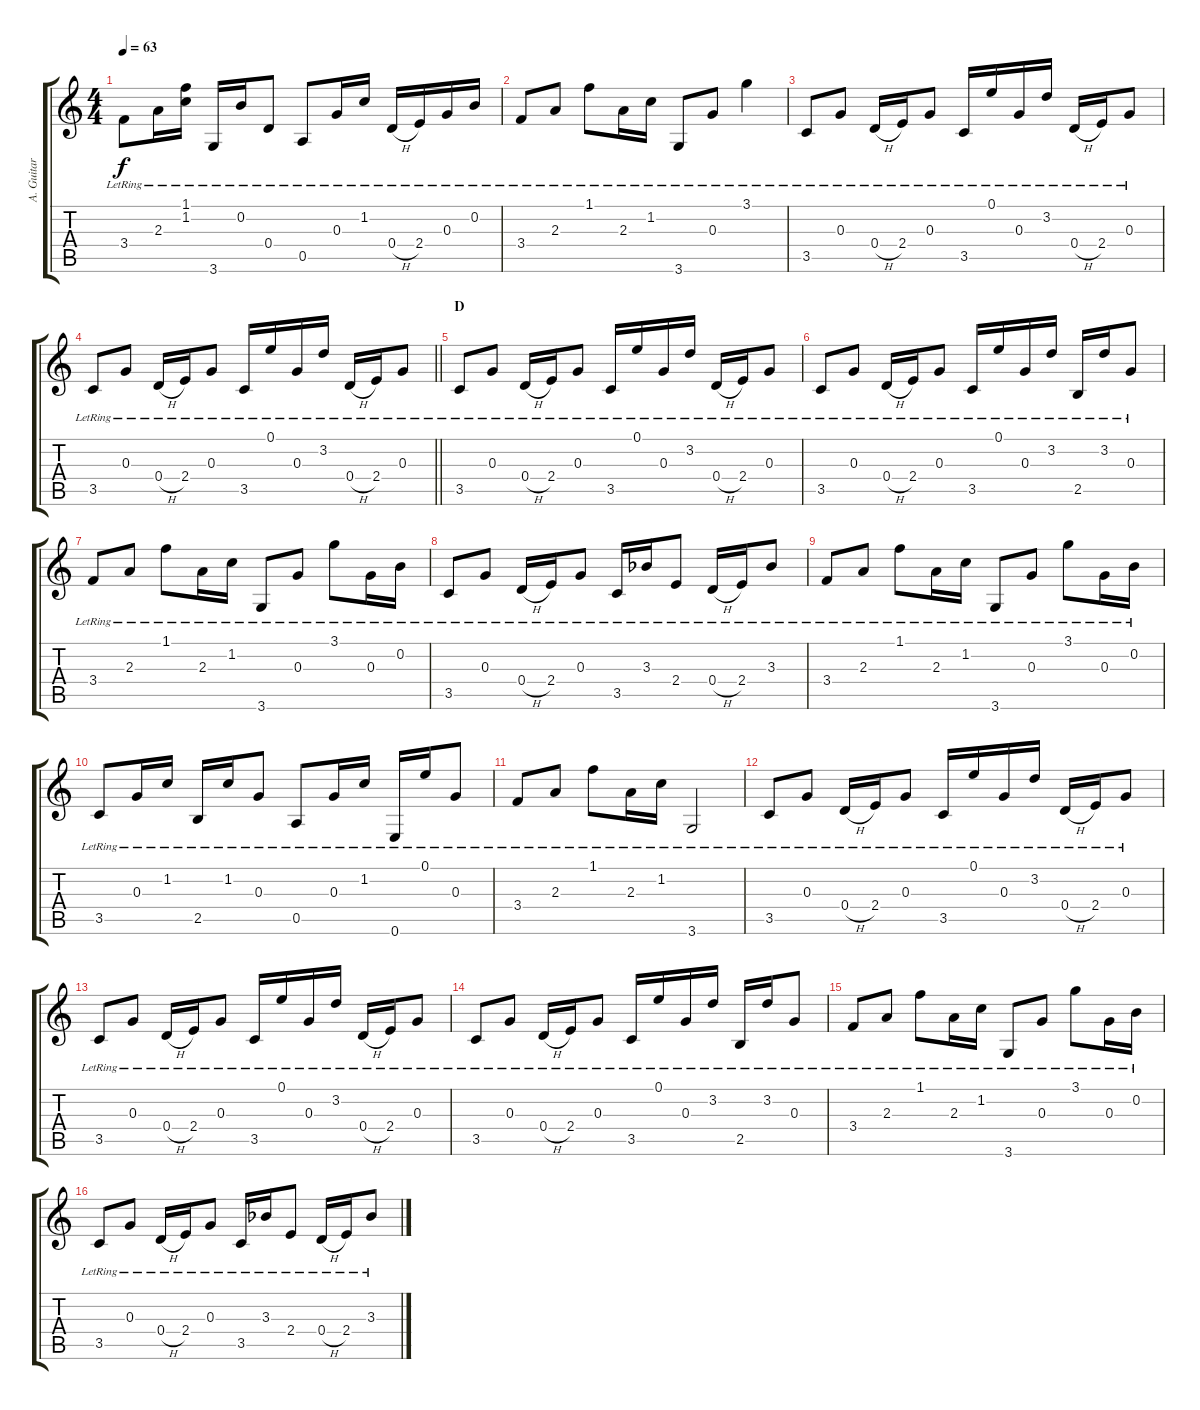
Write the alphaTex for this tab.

\track ("A. Guitar" "A. Guitar") {instrument acousticguitarsteel}
\staff {score tabs}
\tuning (E4 B3 G3 D3 A2 E2) {hide}
\ts (4 4)
\tempo 63
\clef g2
\ks c
3.4{lr}.8{dy f} 2.3{lr}.16 (1.1{lr} 1.2{lr}).16 3.6{lr}.16 0.2{lr}.16 0.4{lr}.8 0.5{lr}.8 0.3{lr}.16 1.2{lr}.16 0.4{h lr}.16 2.4{lr}.16 0.3{lr}.16 0.2{lr}.16 |
3.4{lr}.8 2.3{lr}.8 1.1{lr}.8 2.3{lr}.16 1.2{lr}.16 3.6{lr}.8 0.3{lr}.8 3.1{lr}.4 |
3.5{lr}.8 0.3{lr}.8 0.4{h lr}.16 2.4{lr}.16 0.3{lr}.8 3.5{lr}.16 0.1{lr}.16 0.3{lr}.16 3.2{lr}.16 0.4{h lr}.16 2.4{lr}.16 0.3{lr}.8 |
\barLineRight lightlight
3.5{lr}.8 0.3{lr}.8 0.4{h lr}.16 2.4{lr}.16 0.3{lr}.8 3.5{lr}.16 0.1{lr}.16 0.3{lr}.16 3.2{lr}.16 0.4{h lr}.16 2.4{lr}.16 0.3{lr}.8 |
\section ("" "D")
3.5{lr}.8 0.3{lr}.8 0.4{h lr}.16 2.4{lr}.16 0.3{lr}.8 3.5{lr}.16 0.1{lr}.16 0.3{lr}.16 3.2{lr}.16 0.4{h lr}.16 2.4{lr}.16 0.3{lr}.8 |
3.5{lr}.8 0.3{lr}.8 0.4{h lr}.16 2.4{lr}.16 0.3{lr}.8 3.5{lr}.16 0.1{lr}.16 0.3{lr}.16 3.2{lr}.16 2.5{lr}.16 3.2{lr}.16 0.3{lr}.8 |
3.4{lr}.8 2.3{lr}.8 1.1{lr}.8 2.3{lr}.16 1.2{lr}.16 3.6{lr}.8 0.3{lr}.8 3.1{lr}.8 0.3{lr}.16 0.2{lr}.16 |
3.5{lr}.8 0.3{lr}.8 0.4{h lr}.16 2.4{lr}.16 0.3{lr}.8 3.5{lr}.16 3.3{lr acc b}.16 2.4{lr}.8 0.4{h lr}.16 2.4{lr}.16 3.3{lr acc b}.8 |
3.4{lr}.8 2.3{lr}.8 1.1{lr}.8 2.3{lr}.16 1.2{lr}.16 3.6{lr}.8 0.3{lr}.8 3.1{lr}.8 0.3{lr}.16 0.2{lr}.16 |
3.5{lr}.8 0.3{lr}.16 1.2{lr}.16 2.5{lr}.16 1.2{lr}.16 0.3{lr}.8 0.5{lr}.8 0.3{lr}.16 1.2{lr}.16 0.6{lr}.16 0.1{lr}.16 0.3{lr}.8 |
3.4{lr}.8 2.3{lr}.8 1.1{lr}.8 2.3{lr}.16 1.2{lr}.16 3.6{lr}.2 |
3.5{lr}.8 0.3{lr}.8 0.4{h lr}.16 2.4{lr}.16 0.3{lr}.8 3.5{lr}.16 0.1{lr}.16 0.3{lr}.16 3.2{lr}.16 0.4{h lr}.16 2.4{lr}.16 0.3{lr}.8 |
3.5{lr}.8 0.3{lr}.8 0.4{h lr}.16 2.4{lr}.16 0.3{lr}.8 3.5{lr}.16 0.1{lr}.16 0.3{lr}.16 3.2{lr}.16 0.4{h lr}.16 2.4{lr}.16 0.3{lr}.8 |
3.5{lr}.8 0.3{lr}.8 0.4{h lr}.16 2.4{lr}.16 0.3{lr}.8 3.5{lr}.16 0.1{lr}.16 0.3{lr}.16 3.2{lr}.16 2.5{lr}.16 3.2{lr}.16 0.3{lr}.8 |
3.4{lr}.8 2.3{lr}.8 1.1{lr}.8 2.3{lr}.16 1.2{lr}.16 3.6{lr}.8 0.3{lr}.8 3.1{lr}.8 0.3{lr}.16 0.2{lr}.16 |
3.5{lr}.8 0.3{lr}.8 0.4{h lr}.16 2.4{lr}.16 0.3{lr}.8 3.5{lr}.16 3.3{lr acc b}.16 2.4{lr}.8 0.4{h lr}.16 2.4{lr}.16 3.3{lr acc b}.8
